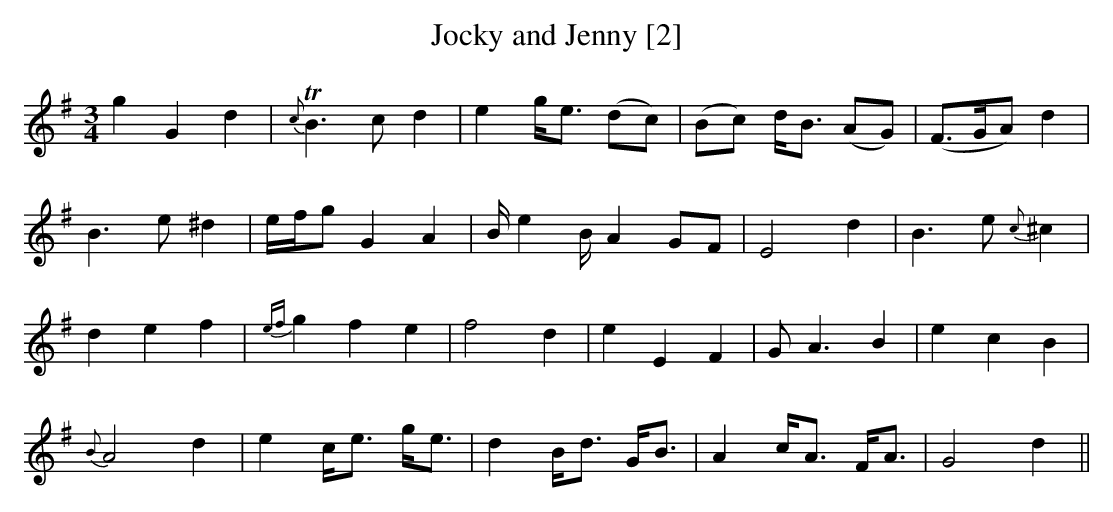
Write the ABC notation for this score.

X:1
T:Jocky and Jenny [2]
M:3/4
L:1/16
K:G
g4G4d4|{c}TB6c2 d4|e4 ge3 (d2c2)|(B2c2) dB3 (A2G2)|(F3GA2) d4|
B6e2 ^d4|efg2 G4A4|Be4 BA4 G2F2|E8 d4|B6e2 {c}^c4|
d4e4f4|{ef}g4f4e4|f8 d4|e4E4F4|G2 A6B4|e4c4B4|
{B}A8 d4|e4 ce3 ge3|d4 Bd3 GB3|A4 cA3 FA3|G8 d4||
